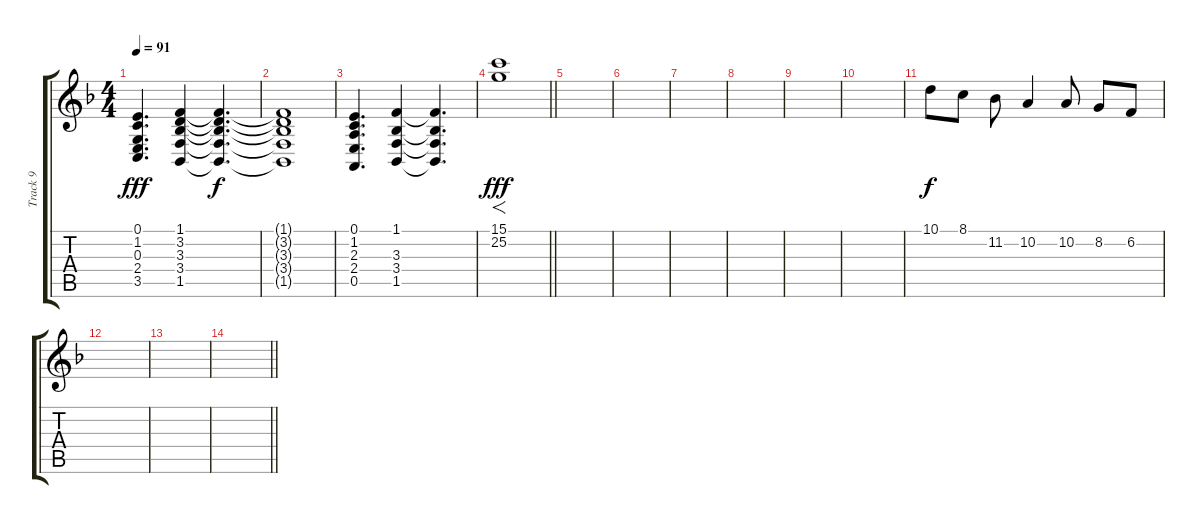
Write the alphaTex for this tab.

\track ("Track 9" "Track 9") {instrument pad5bowed}
\staff {score tabs}
\tuning (E4 B3 G3 D3 A2 E2) {hide}
\ts (4 4)
\tempo 91
\clef g2
\ks f
(0.1 1.2 0.3 2.4 3.5).4{d dy fff} (1.1 3.2 3.3 3.4 1.5).4 (1.1{t} 3.2{t} 3.3{t} 3.4{t} 1.5{t}).4{d dy f} |
(1.1{t} 3.2{t} 3.3{t} 3.4{t} 1.5{t}).1 |
(0.1 1.2 2.3 2.4 0.5).4{d} (1.1 3.3 3.4 1.5).4 (1.1{t} 3.3{t} 3.4{t} 1.5{t}).4{d} |
\barLineRight lightlight
(15.1 25.2).1{f dy fff} |
|
|
|
|
|
|
10.1.8{dy f} 8.1.8 11.2.8 10.2.4 10.2.8 8.2.8 6.2.8 |
|
|
\barLineRight lightlight
